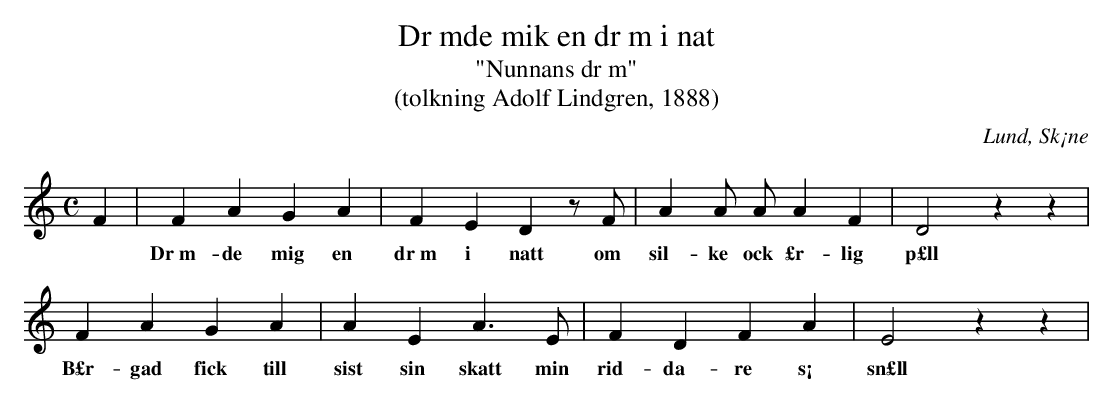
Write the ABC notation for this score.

X:1
T:Dr mde mik en dr m i nat
T:"Nunnans dr m"
T:(tolkning Adolf Lindgren, 1888)
O:Lund, Sk¡ne
M:C
L:1/4
K:C
F | F A G A | F E D z/F/ | A A/ A/ A F | D2 z z |
w:|Dr m-de mig en|dr m i natt  om|sil-ke ock £r-lig|p£ll|
F A G A | A E A>E | F D F A | E2 z z |
w:B£r-gad fick till|sist sin skatt min|rid-da-re s¡|sn£ll  Men|
